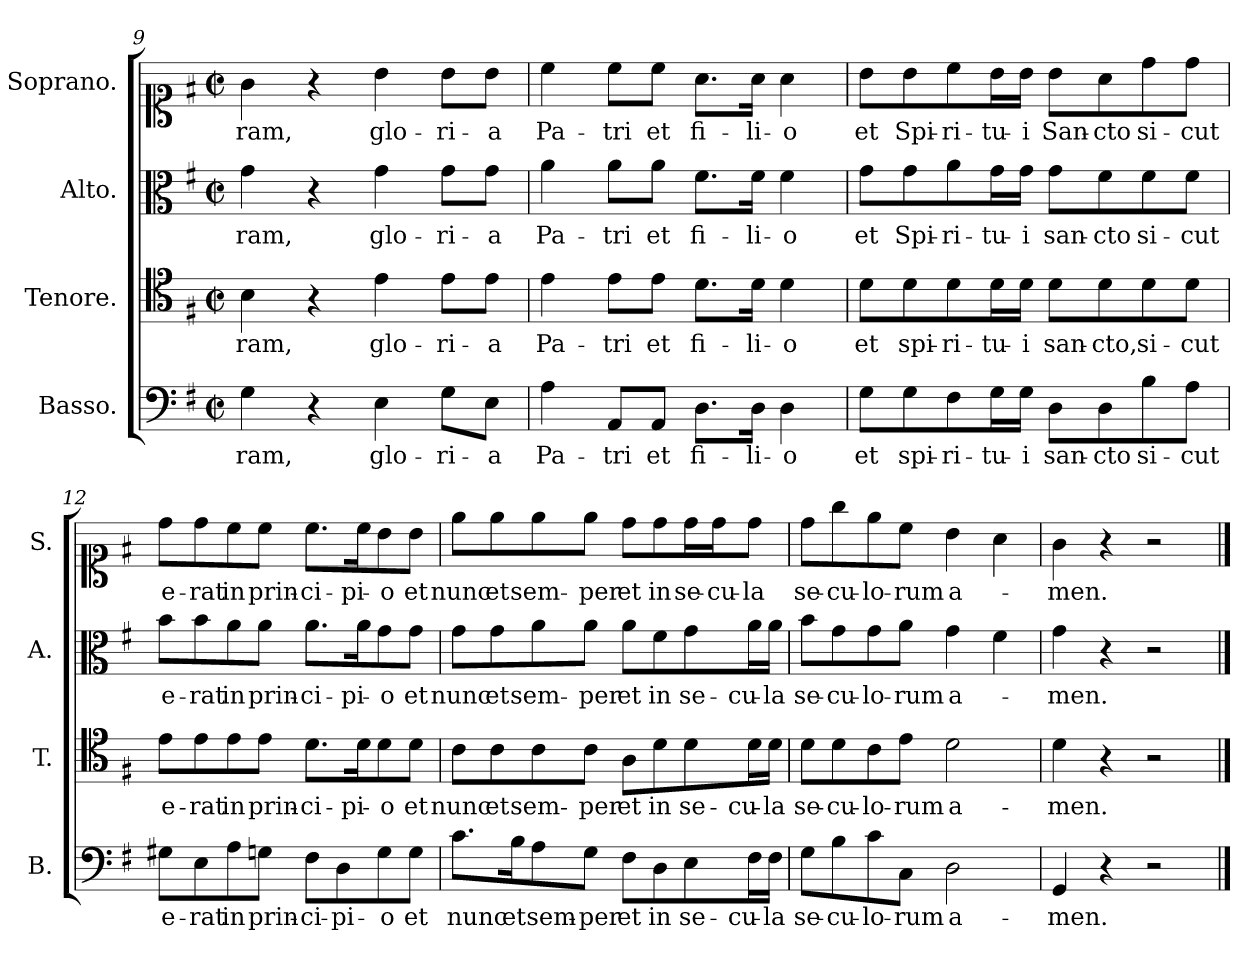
**kern	**text	**kern	**text	**kern	**text	**kern	**text
*part4	*part4	*part3	*part3	*part2	*part2	*part1	*part1
*staff4	*staff4	*staff3	*staff3	*staff2	*staff2	*staff1	*staff1
*I"Basso.	*	*I"Tenore.	*	*I"Alto.	*	*I"Soprano.	*
*I'B.	*	*I'T.	*	*I'A.	*	*I'S.	*
*clefF4	*	*clefC4	*	*clefC3	*	*clefC1	*
*k[f#]	*	*k[f#]	*	*k[f#]	*	*k[f#]	*
*G:	*	*G:	*	*G:	*	*G:	*
*M2/2	*	*M2/2	*	*M2/2	*	*M2/2	*
*met(c|)	*	*met(c|)	*	*met(c|)	*	*met(c|)	*
=9	=9	=9	=9	=9	=9	=9	=9
4G\	-ram,	4B\	-ram,	4g\	-ram,	4g\	-ram,
4r	.	4r	.	4r	.	4r	.
4E\	glo-	4e\	glo-	4g\	glo-	4b\	glo-
8G\L	-ri-	8e\L	-ri-	8g\L	-ri-	8b\L	-ri-
8E\J	-a	8e\J	-a	8g\J	-a	8b\J	-a
=10	=10	=10	=10	=10	=10	=10	=10
4A\	Pa-	4e\	Pa-	4a\	Pa-	4cc\	Pa-
8AA/L	-tri	8e\L	-tri	8a\L	-tri	8cc\L	-tri
8AA/J	et	8e\J	et	8a\J	et	8cc\J	et
8.D\L	fi-	8.d\L	fi-	8.f#\L	fi-	8.a\L	fi-
16D\Jk	-li-	16d\Jk	-li-	16f#\Jk	-li-	16a\Jk	-li-
4D\	-o	4d\	-o	4f#\	-o	4a\	-o
=11	=11	=11	=11	=11	=11	=11	=11
8G\L	et	8d\L	et	8g\L	et	8b\L	et
8G\	spi-	8d\	spi-	8g\	Spi-	8b\	Spi-
8F#\	-ri-	8d\	-ri-	8a\	-ri-	8cc\	-ri-
16G\L	-tu-	16d\L	-tu-	16g\L	-tu-	16b\L	-tu-
16G\JJ	-i	16d\JJ	-i	16g\JJ	-i	16b\JJ	-i
8D\L	san-	8d\L	san-	8g\L	san-	8b\L	San-
8D\	-cto	8d\	-cto,	8f#\	-cto	8a\	-cto
8B\	si-	8d\	si-	8f#\	si-	8dd\	si-
8A\J	-cut	8d\J	-cut	8f#\J	-cut	8dd\J	-cut
=12	=12	=12	=12	=12	=12	=12	=12
8G#X\L	e-	8e\L	e-	8b\L	e-	8dd\L	e-
8E\	-rat	8e\	-rat	8b\	-rat	8dd\	-rat
8A\	in	8e\	in	8a\	in	8cc\	in
8Gn\J	prin-	8e\J	prin-	8a\J	prin-	8cc\J	prin-
8F#\L	-ci-	8.d\L	-ci-	8.a\L	-ci-	8.cc\L	-ci-
8D\	-pi-	.	.	.	.	.	.
.	.	16d\K	-pi-	16a\K	-pi-	16cc\K	-pi-
8G\	-o	8d\	-o	8g\	-o	8b\	-o
8G\J	et	8d\J	et	8g\J	et	8b\J	et
=13	=13	=13	=13	=13	=13	=13	=13
8.c\L	nunc	8c\L	nunc	8g\L	nunc	8ee\L	nunc
.	.	8c\	et	8g\	et	8ee\	et
16B\K	et	.	.	.	.	.	.
8A\	sem-	8c\	sem-	8a\	sem-	8ee\	sem-
8G\J	-per	8c\J	-per	8a\J	-per	8ee\J	-per
8F#\L	et	8A\L	et	8a\L	et	8dd\L	et
8D\	in	8d\	in	8f#\	in	8dd\	in
8E\	se-	8d\	se-	8g\	se-	16dd\L	se-
.	.	.	.	.	.	16dd\J	-cu-
16F#\L	-cu-	16d\L	-cu-	16a\L	-cu-	8dd\J	-la
16F#\JJ	-la	16d\JJ	-la	16a\JJ	-la	.	.
=14	=14	=14	=14	=14	=14	=14	=14
8G\L	se-	8d\L	se-	8b\L	se-	8dd\L	se-
8B\	-cu-	8d\	-cu-	8g\	-cu-	8gg\	-cu-
8c\	-lo-	8c\	-lo-	8g\	-lo-	8ee\	-lo-
8C\J	-rum	8e\J	-rum	8a\J	-rum	8cc\J	-rum
2D\	a-	2d\	a-	4g\	a-	4b\	a-
.	.	.	.	4f#\	.	4a\	.
=15	=15	=15	=15	=15	=15	=15	=15
4GG/	-men.	4d\	-men.	4g\	-men.	4g\	-men.
4r	.	4r	.	4r	.	4r	.
2r	.	2r	.	2r	.	2r	.
==	==	==	==	==	==	==	==
*-	*-	*-	*-	*-	*-	*-	*-
